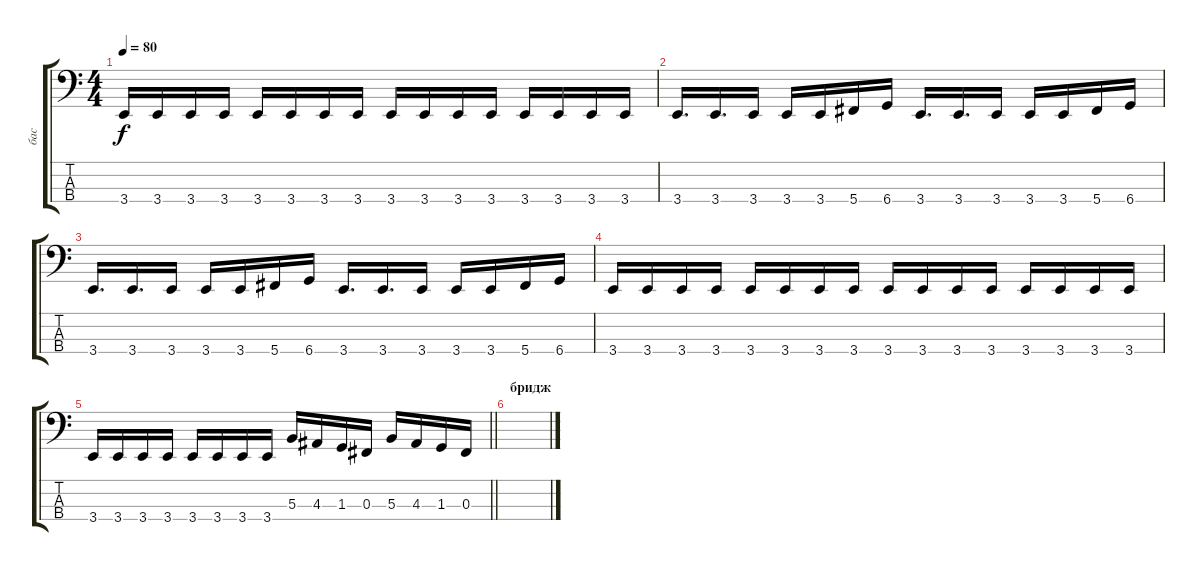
\track ("бас" "бас") {instrument electricbassfinger}
\staff {score tabs}
\tuning (E2 B1 Gb1 Db1) {hide}
\ts (4 4)
\tempo 80
\clef f4
\ks c
3.4.16{dy f} 3.4.16 3.4.16 3.4.16 3.4.16 3.4.16 3.4.16 3.4.16 3.4.16 3.4.16 3.4.16 3.4.16 3.4.16 3.4.16 3.4.16 3.4.16 |
3.4.16{d} 3.4.16{d} 3.4.16 3.4.16 3.4.16 5.4.16 6.4.16 3.4.16{d} 3.4.16{d} 3.4.16 3.4.16 3.4.16 5.4.16 6.4.16 |
3.4.16{d} 3.4.16{d} 3.4.16 3.4.16 3.4.16 5.4.16 6.4.16 3.4.16{d} 3.4.16{d} 3.4.16 3.4.16 3.4.16 5.4.16 6.4.16 |
3.4.16 3.4.16 3.4.16 3.4.16 3.4.16 3.4.16 3.4.16 3.4.16 3.4.16 3.4.16 3.4.16 3.4.16 3.4.16 3.4.16 3.4.16 3.4.16 |
\barLineRight lightlight
3.4.16 3.4.16 3.4.16 3.4.16 3.4.16 3.4.16 3.4.16 3.4.16 5.3.16 4.3.16 1.3.16 0.3.16 5.3.16 4.3.16 1.3.16 0.3.16 |
\section ("" "бридж")
